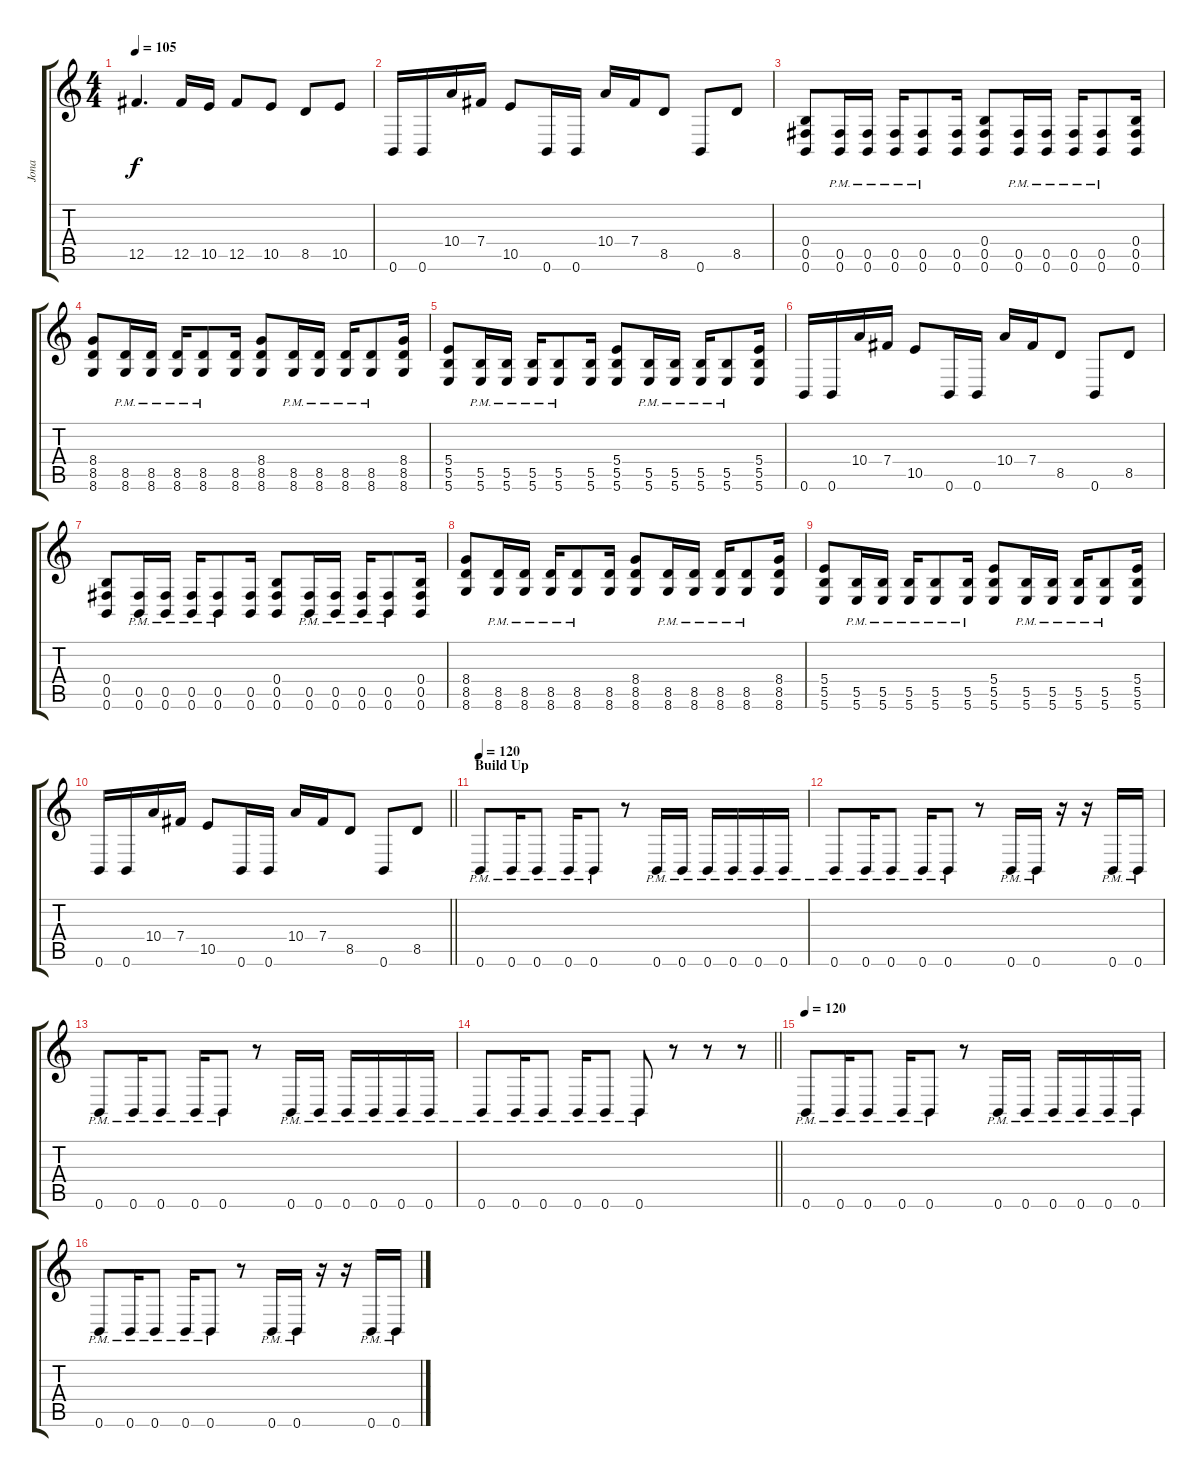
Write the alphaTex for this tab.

\track ("Jona" "Jona") {instrument distortionguitar}
\staff {score tabs}
\tuning (Db4 Ab3 E3 B2 Gb2 B1) {hide}
\ts (4 4)
\tempo 105
\clef g2
\ks c
12.5.4{d dy f} 12.5.16 10.5.16 12.5.8 10.5.8 8.5.8 10.5.8 |
0.6.16 0.6.16 10.4.16 7.4.16 10.5.8 0.6.16 0.6.16 10.4.16 7.4.16 8.5.8 0.6.8 8.5.8 |
(0.4 0.5 0.6).8 (0.5{pm} 0.6{pm}).16 (0.5{pm} 0.6{pm}).16 (0.5{pm} 0.6{pm}).16 (0.5{pm} 0.6{pm}).8 (0.5 0.6).16 (0.4 0.5 0.6).8 (0.5{pm} 0.6{pm}).16 (0.5{pm} 0.6{pm}).16 (0.5{pm} 0.6{pm}).16 (0.5{pm} 0.6{pm}).8 (0.4 0.5 0.6).16 |
(8.4 8.5 8.6).8 (8.5{pm} 8.6{pm}).16 (8.5{pm} 8.6{pm}).16 (8.5{pm} 8.6{pm}).16 (8.5{pm} 8.6{pm}).8 (8.5 8.6).16 (8.4 8.5 8.6).8 (8.5{pm} 8.6{pm}).16 (8.5{pm} 8.6{pm}).16 (8.5{pm} 8.6{pm}).16 (8.5{pm} 8.6{pm}).8 (8.4 8.5 8.6).16 |
(5.4 5.5 5.6).8 (5.5{pm} 5.6{pm}).16 (5.5{pm} 5.6{pm}).16 (5.5{pm} 5.6{pm}).16 (5.5{pm} 5.6{pm}).8 (5.5 5.6).16 (5.4 5.5 5.6).8 (5.5{pm} 5.6{pm}).16 (5.5{pm} 5.6{pm}).16 (5.5{pm} 5.6{pm}).16 (5.5{pm} 5.6{pm}).8 (5.4 5.5 5.6).16 |
0.6.16 0.6.16 10.4.16 7.4.16 10.5.8 0.6.16 0.6.16 10.4.16 7.4.16 8.5.8 0.6.8 8.5.8 |
(0.4 0.5 0.6).8 (0.5{pm} 0.6{pm}).16 (0.5{pm} 0.6{pm}).16 (0.5{pm} 0.6{pm}).16 (0.5{pm} 0.6{pm}).8 (0.5 0.6).16 (0.4 0.5 0.6).8 (0.5{pm} 0.6{pm}).16 (0.5{pm} 0.6{pm}).16 (0.5{pm} 0.6{pm}).16 (0.5{pm} 0.6{pm}).8 (0.4 0.5 0.6).16 |
(8.4 8.5 8.6).8 (8.5{pm} 8.6{pm}).16 (8.5{pm} 8.6{pm}).16 (8.5{pm} 8.6{pm}).16 (8.5{pm} 8.6{pm}).8 (8.5 8.6).16 (8.4 8.5 8.6).8 (8.5{pm} 8.6{pm}).16 (8.5{pm} 8.6{pm}).16 (8.5{pm} 8.6{pm}).16 (8.5{pm} 8.6{pm}).8 (8.4 8.5 8.6).16 |
(5.4 5.5 5.6).8 (5.5{pm} 5.6{pm}).16 (5.5{pm} 5.6{pm}).16 (5.5{pm} 5.6{pm}).16 (5.5{pm} 5.6{pm}).8 (5.5{pm} 5.6{pm}).16 (5.4 5.5 5.6).8 (5.5{pm} 5.6{pm}).16 (5.5{pm} 5.6{pm}).16 (5.5{pm} 5.6{pm}).16 (5.5{pm} 5.6{pm}).8 (5.4 5.5 5.6).16 |
\barLineRight lightlight
0.6.16 0.6.16 10.4.16 7.4.16 10.5.8 0.6.16 0.6.16 10.4.16 7.4.16 8.5.8 0.6.8 8.5.8 |
\section ("" "Build Up")
\tempo 120
0.6{pm}.8 0.6{pm}.16 0.6{pm}.8 0.6{pm}.16 0.6{pm}.8 r.8 0.6{pm}.16 0.6{pm}.16 0.6{pm}.16 0.6{pm}.16 0.6{pm}.16 0.6{pm}.16 |
0.6{pm}.8 0.6{pm}.16 0.6{pm}.8 0.6{pm}.16 0.6{pm}.8 r.8 0.6{pm}.16 0.6{pm}.16 r.16 r.16 0.6{pm}.16 0.6{pm}.16 |
0.6{pm}.8 0.6{pm}.16 0.6{pm}.8 0.6{pm}.16 0.6{pm}.8 r.8 0.6{pm}.16 0.6{pm}.16 0.6{pm}.16 0.6{pm}.16 0.6{pm}.16 0.6{pm}.16 |
\barLineRight lightlight
0.6{pm}.8 0.6{pm}.16 0.6{pm}.8 0.6{pm}.16 0.6{pm}.8 0.6{pm}.8 r.8 r.8 r.8 |
\tempo 120
0.6{pm}.8 0.6{pm}.16 0.6{pm}.8 0.6{pm}.16 0.6{pm}.8 r.8 0.6{pm}.16 0.6{pm}.16 0.6{pm}.16 0.6{pm}.16 0.6{pm}.16 0.6{pm}.16 |
0.6{pm}.8 0.6{pm}.16 0.6{pm}.8 0.6{pm}.16 0.6{pm}.8 r.8 0.6{pm}.16 0.6{pm}.16 r.16 r.16 0.6{pm}.16 0.6{pm}.16
